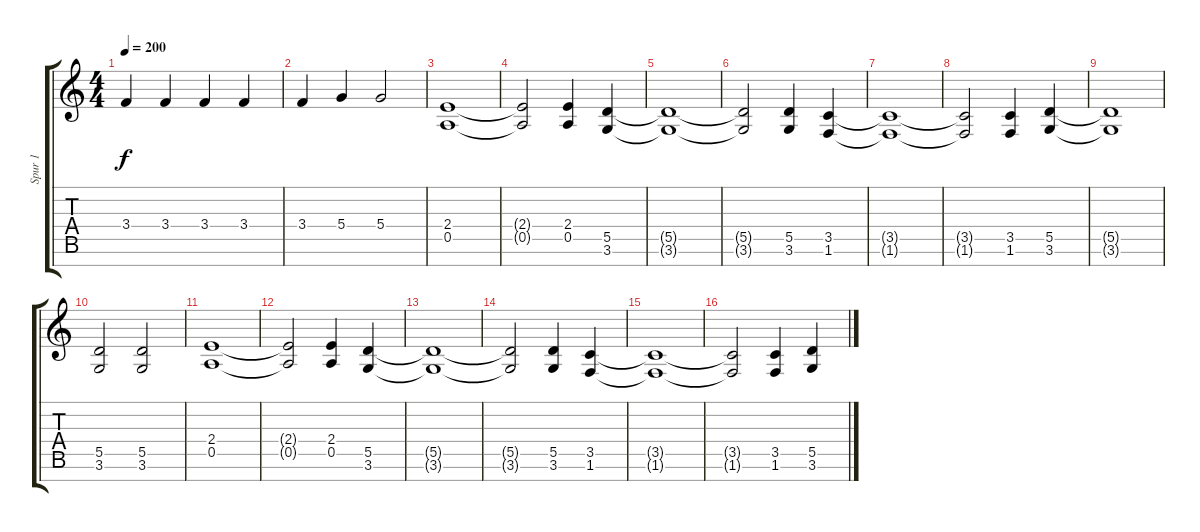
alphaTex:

\track ("Spur 1" "Spur 1") {instrument acousticguitarsteel}
\staff {score tabs}
\tuning (E4 B3 G3 D3 A2 E2 B1) {hide}
\ts (4 4)
\tempo 200
\clef g2
\ks c
3.4.4{dy f} 3.4.4 3.4.4 3.4.4 |
3.4.4 5.4.4 5.4.2 |
(2.4 0.5).1 |
(2.4{t} 0.5{t}).2 (2.4 0.5).4 (5.5 3.6).4 |
(5.5{t} 3.6{t}).1 |
(5.5{t} 3.6{t}).2 (5.5 3.6).4 (3.5 1.6).4 |
(3.5{t} 1.6{t}).1 |
(3.5{t} 1.6{t}).2 (3.5 1.6).4 (5.5 3.6).4 |
(5.5{t} 3.6{t}).1 |
(5.5 3.6).2 (5.5 3.6).2 |
(2.4 0.5).1 |
(2.4{t} 0.5{t}).2 (2.4 0.5).4 (5.5 3.6).4 |
(5.5{t} 3.6{t}).1 |
(5.5{t} 3.6{t}).2 (5.5 3.6).4 (3.5 1.6).4 |
(3.5{t} 1.6{t}).1 |
(3.5{t} 1.6{t}).2 (3.5 1.6).4 (5.5 3.6).4
